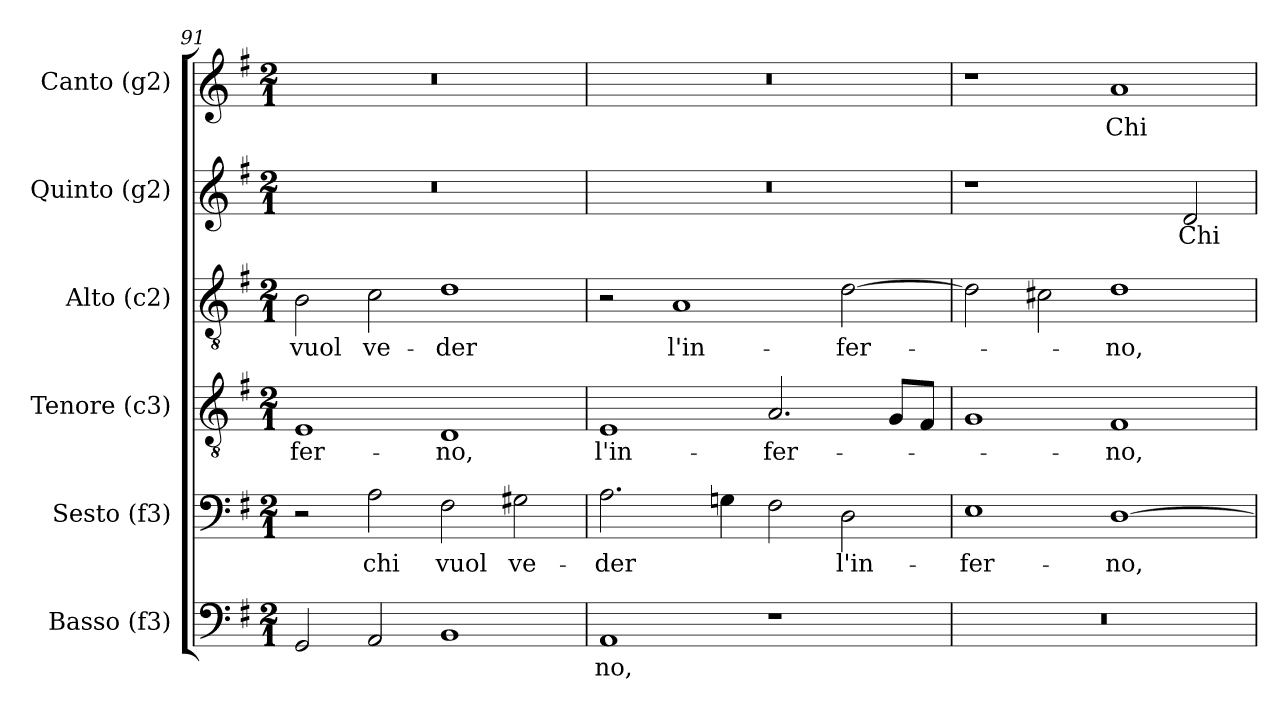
**kern	**text	**kern	**text	**kern	**text	**kern	**text	**kern	**text	**kern	**text
*part6	*part6	*part5	*part5	*part4	*part4	*part3	*part3	*part2	*part2	*part1	*part1
*staff6	*staff6	*staff5	*staff5	*staff4	*staff4	*staff3	*staff3	*staff2	*staff2	*staff1	*staff1
*I"Basso (f3)	*	*I"Sesto (f3)	*	*I"Tenore (c3)	*	*I"Alto (c2)	*	*I"Quinto (g2)	*	*I"Canto (g2)	*
*I'B.	*	*I'S.	*	*I'T.	*	*I'A.	*	*I'Q.	*	*I'C.	*
!!LO:LB:g=z
*clefF4	*	*clefF4	*	*clefGv2	*	*clefGv2	*	*clefG2	*	*clefG2	*
*k[f#]	*	*k[f#]	*	*k[f#]	*	*k[f#]	*	*k[f#]	*	*k[f#]	*
*G:	*	*G:	*	*G:	*	*G:	*	*G:	*	*G:	*
*M2/1	*	*M2/1	*	*M2/1	*	*M2/1	*	*M2/1	*	*M2/1	*
=91	=91	=91	=91	=91	=91	=91	=91	=91	=91	=91	=91
!	!	!	!	!	!LO:LY:b:cj	!	!LO:LY:b:cj	!	!	!	!
2GG/	.	2r	.	1E	-fer-	2B\	vuol	0r	.	0r	.
!	!	!	!LO:LY:b:cj	!	!	!	!LO:LY:b:cj	!	!	!	!
2AA/	.	2A\	chi	.	.	2c\	ve-	.	.	.	.
!	!	!	!LO:LY:b:cj	!	!LO:LY:b:cj	!	!LO:LY:b:cj	!	!	!	!
1BB	.	2F#\	vuol	1D	-no,	1d	-der	.	.	.	.
!	!	!	!LO:LY:b:cj	!	!	!	!	!	!	!	!
.	.	2G#X\	ve-	.	.	.	.	.	.	.	.
=92	=92	=92	=92	=92	=92	=92	=92	=92	=92	=92	=92
!	!LO:LY:b:cj	!	!LO:LY:b	!	!LO:LY:b:cj	!	!	!	!	!	!
1AA	-no,	2.A\	-der	1E	l'in-	2r	.	0r	.	0r	.
!	!	!	!	!	!	!	!LO:LY:b:cj	!	!	!	!
.	.	.	.	.	.	1A	l'in-	.	.	.	.
.	.	4Gn\	.	.	.	.	.	.	.	.	.
!	!	!	!	!	!LO:LY:b:cj	!	!	!	!	!	!
1r	.	2F#\	.	2.A/	-fer-	.	.	.	.	.	.
!	!	!	!LO:LY:b:cj	!	!	!	!LO:LY:b:cj	!	!	!	!
.	.	2D\	l'in-	.	.	[>2d\	-fer-	.	.	.	.
.	.	.	.	8G/L	.	.	.	.	.	.	.
.	.	.	.	8F#/J	.	.	.	.	.	.	.
=93	=93	=93	=93	=93	=93	=93	=93	=93	=93	=93	=93
!	!	!	!LO:LY:b:cj	!	!	!	!	!	!	!	!
0r	.	1E	-fer-	1G	.	2d\]	.	1r	.	1r	.
.	.	.	.	.	.	2c#X\	.	.	.	.	.
!	!	!	!LO:LY:b:cj	!	!LO:LY:b:cj	!	!LO:LY:b:cj	!	!	!	!LO:LY:b:cj
.	.	[<1D	-no,	1F#	-no,	1d	-no,	2ryy	.	1a	Chi
!	!	!	!	!	!	!	!	!	!LO:LY:b:cj	!	!
.	.	.	.	.	.	.	.	2d/	Chi	.	.
=	=	=	=	=	=	=	=	=	=	=	=
*-	*-	*-	*-	*-	*-	*-	*-	*-	*-	*-	*-
